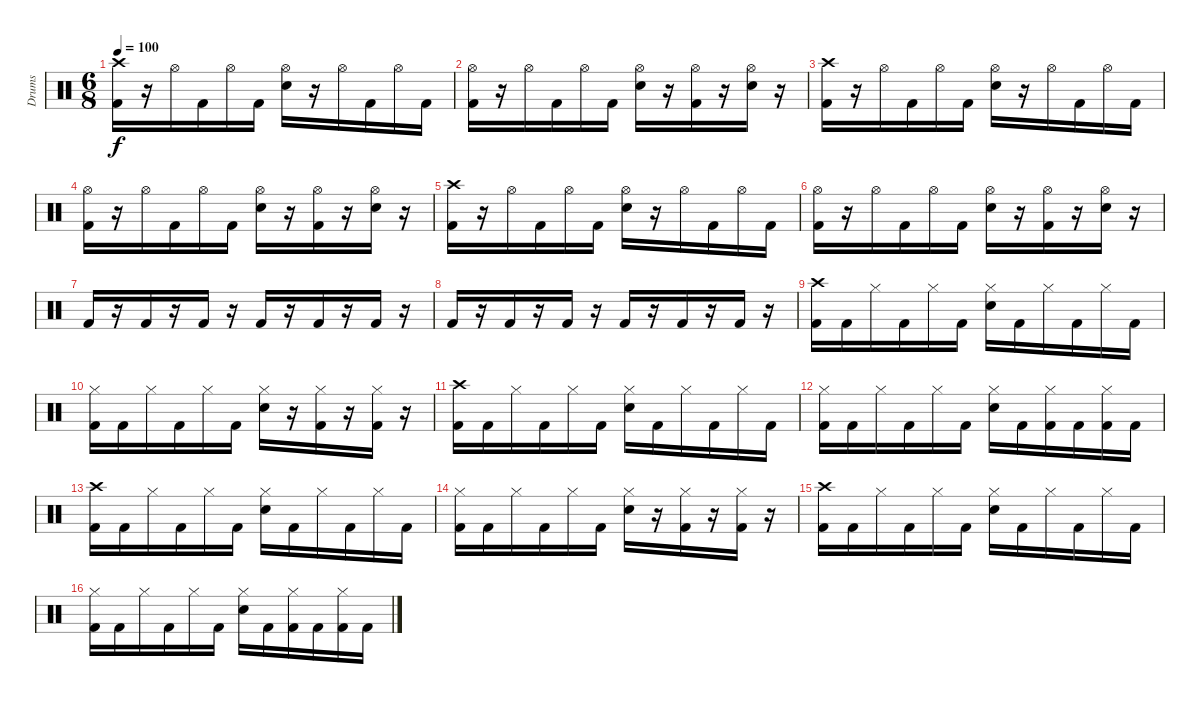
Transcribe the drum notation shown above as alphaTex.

\track ("Drums" "Drums") {instrument percussion}
\staff {score}
\articulation defaults
\ts (6 8)
\tempo 100
\clef neutral
\ks c
("Crash high (hit)" "Kick (hit) 2").16{dy f} r.16 "Hi-Hat (open)".16 "Kick (hit) 2".16 "Hi-Hat (open)".16 "Kick (hit) 2".16 ("Hi-Hat (open)" "Snare (hit) 2").16 r.16 "Hi-Hat (open)".16 "Kick (hit) 2".16 "Hi-Hat (open)".16 "Kick (hit) 2".16 |
("Hi-Hat (open)" "Kick (hit) 2").16 r.16 "Hi-Hat (open)".16 "Kick (hit) 2".16 "Hi-Hat (open)".16 "Kick (hit) 2".16 ("Hi-Hat (open)" "Snare (hit) 2").16 r.16 ("Hi-Hat (open)" "Kick (hit) 2").16 r.16 ("Hi-Hat (open)" "Snare (hit) 2").16 r.16 |
("Crash high (hit)" "Kick (hit) 2").16 r.16 "Hi-Hat (open)".16 "Kick (hit) 2".16 "Hi-Hat (open)".16 "Kick (hit) 2".16 ("Hi-Hat (open)" "Snare (hit) 2").16 r.16 "Hi-Hat (open)".16 "Kick (hit) 2".16 "Hi-Hat (open)".16 "Kick (hit) 2".16 |
("Hi-Hat (open)" "Kick (hit) 2").16 r.16 "Hi-Hat (open)".16 "Kick (hit) 2".16 "Hi-Hat (open)".16 "Kick (hit) 2".16 ("Hi-Hat (open)" "Snare (hit) 2").16 r.16 ("Hi-Hat (open)" "Kick (hit) 2").16 r.16 ("Hi-Hat (open)" "Snare (hit) 2").16 r.16 |
("Crash high (hit)" "Kick (hit) 2").16 r.16 "Hi-Hat (open)".16 "Kick (hit) 2".16 "Hi-Hat (open)".16 "Kick (hit) 2".16 ("Hi-Hat (open)" "Snare (hit) 2").16 r.16 "Hi-Hat (open)".16 "Kick (hit) 2".16 "Hi-Hat (open)".16 "Kick (hit) 2".16 |
("Hi-Hat (open)" "Kick (hit) 2").16 r.16 "Hi-Hat (open)".16 "Kick (hit) 2".16 "Hi-Hat (open)".16 "Kick (hit) 2".16 ("Hi-Hat (open)" "Snare (hit) 2").16 r.16 ("Hi-Hat (open)" "Kick (hit) 2").16 r.16 ("Hi-Hat (open)" "Snare (hit) 2").16 r.16 |
"Kick (hit) 2".16 r.16 "Kick (hit) 2".16 r.16 "Kick (hit) 2".16 r.16 "Kick (hit) 2".16 r.16 "Kick (hit) 2".16 r.16 "Kick (hit) 2".16 r.16 |
"Kick (hit) 2".16 r.16 "Kick (hit) 2".16 r.16 "Kick (hit) 2".16 r.16 "Kick (hit) 2".16 r.16 "Kick (hit) 2".16 r.16 "Kick (hit) 2".16 r.16 |
("Crash high (hit)" "Kick (hit) 2").16 "Kick (hit) 2".16 "Hi-Hat (closed)".16 "Kick (hit) 2".16 "Hi-Hat (closed)".16 "Kick (hit) 2".16 ("Hi-Hat (closed)" "Snare (hit) 2").16 "Kick (hit) 2".16 "Hi-Hat (closed)".16 "Kick (hit) 2".16 "Hi-Hat (closed)".16 "Kick (hit) 2".16 |
("Hi-Hat (closed)" "Kick (hit) 2").16 "Kick (hit) 2".16 "Hi-Hat (closed)".16 "Kick (hit) 2".16 "Hi-Hat (closed)".16 "Kick (hit) 2".16 ("Hi-Hat (closed)" "Snare (hit) 2").16 r.16 ("Hi-Hat (closed)" "Kick (hit) 2").16 r.16 ("Hi-Hat (closed)" "Kick (hit) 2").16 r.16 |
("Crash high (hit)" "Kick (hit) 2").16 "Kick (hit) 2".16 "Hi-Hat (closed)".16 "Kick (hit) 2".16 "Hi-Hat (closed)".16 "Kick (hit) 2".16 ("Hi-Hat (closed)" "Snare (hit) 2").16 "Kick (hit) 2".16 "Hi-Hat (closed)".16 "Kick (hit) 2".16 "Hi-Hat (closed)".16 "Kick (hit) 2".16 |
("Hi-Hat (closed)" "Kick (hit) 2").16 "Kick (hit) 2".16 "Hi-Hat (closed)".16 "Kick (hit) 2".16 "Hi-Hat (closed)".16 "Kick (hit) 2".16 ("Hi-Hat (closed)" "Snare (hit) 2").16 "Kick (hit) 2".16 ("Hi-Hat (closed)" "Kick (hit) 2").16 "Kick (hit) 2".16 ("Hi-Hat (closed)" "Kick (hit) 2").16 "Kick (hit) 2".16 |
("Crash high (hit)" "Kick (hit) 2").16 "Kick (hit) 2".16 "Hi-Hat (closed)".16 "Kick (hit) 2".16 "Hi-Hat (closed)".16 "Kick (hit) 2".16 ("Hi-Hat (closed)" "Snare (hit) 2").16 "Kick (hit) 2".16 "Hi-Hat (closed)".16 "Kick (hit) 2".16 "Hi-Hat (closed)".16 "Kick (hit) 2".16 |
("Hi-Hat (closed)" "Kick (hit) 2").16 "Kick (hit) 2".16 "Hi-Hat (closed)".16 "Kick (hit) 2".16 "Hi-Hat (closed)".16 "Kick (hit) 2".16 ("Hi-Hat (closed)" "Snare (hit) 2").16 r.16 ("Hi-Hat (closed)" "Kick (hit) 2").16 r.16 ("Hi-Hat (closed)" "Kick (hit) 2").16 r.16 |
("Crash high (hit)" "Kick (hit) 2").16 "Kick (hit) 2".16 "Hi-Hat (closed)".16 "Kick (hit) 2".16 "Hi-Hat (closed)".16 "Kick (hit) 2".16 ("Hi-Hat (closed)" "Snare (hit) 2").16 "Kick (hit) 2".16 "Hi-Hat (closed)".16 "Kick (hit) 2".16 "Hi-Hat (closed)".16 "Kick (hit) 2".16 |
("Hi-Hat (closed)" "Kick (hit) 2").16 "Kick (hit) 2".16 "Hi-Hat (closed)".16 "Kick (hit) 2".16 "Hi-Hat (closed)".16 "Kick (hit) 2".16 ("Hi-Hat (closed)" "Snare (hit) 2").16 "Kick (hit) 2".16 ("Hi-Hat (closed)" "Kick (hit) 2").16 "Kick (hit) 2".16 ("Hi-Hat (closed)" "Kick (hit) 2").16 "Kick (hit) 2".16
